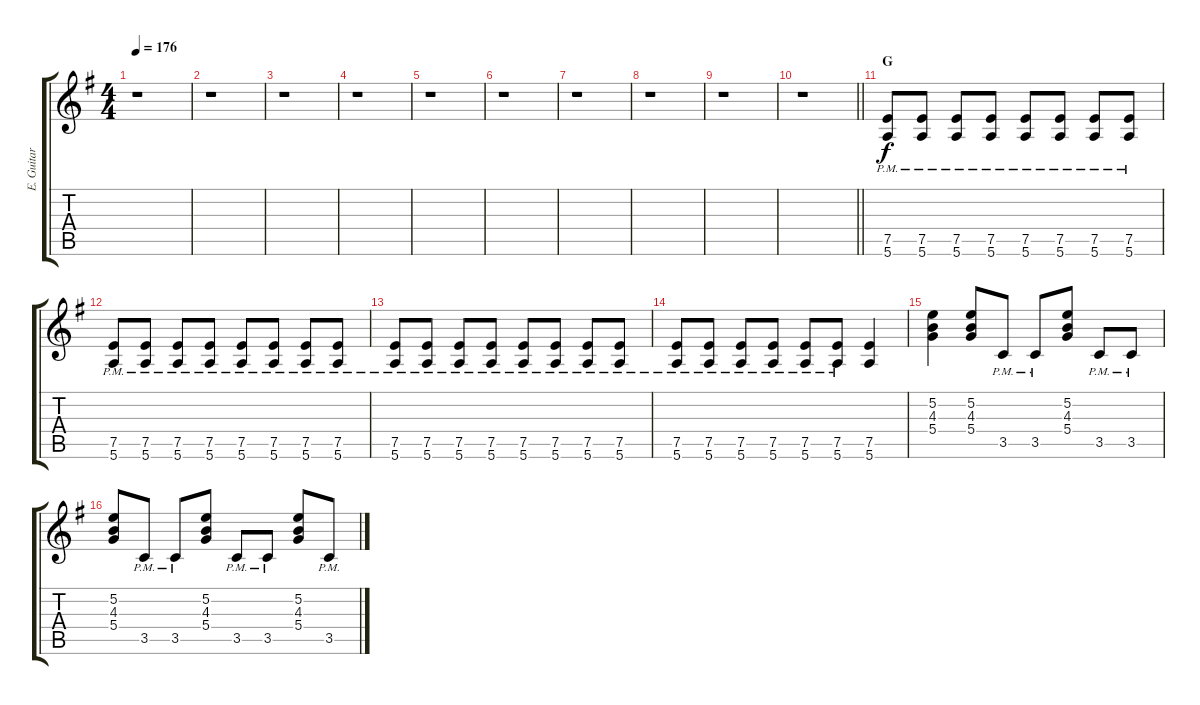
\track ("E. Guitar II" "E. Guitar ") {instrument electricguitarclean}
\staff {score tabs}
\tuning (E4 B3 G3 D3 A2 E2) {hide}
\ts (4 4)
\tempo 176
\clef g2
\ks g
r.1{dy f} |
r.1 |
r.1 |
r.1 |
r.1 |
r.1 |
r.1 |
r.1 |
r.1 |
\barLineRight lightlight
r.1 |
\section ("" "G")
(7.5{pm} 5.6{pm}).8 (7.5{pm} 5.6{pm}).8 (7.5{pm} 5.6{pm}).8 (7.5{pm} 5.6{pm}).8 (7.5{pm} 5.6{pm}).8 (7.5{pm} 5.6{pm}).8 (7.5{pm} 5.6{pm}).8 (7.5{pm} 5.6{pm}).8 |
(7.5{pm} 5.6{pm}).8 (7.5{pm} 5.6{pm}).8 (7.5{pm} 5.6{pm}).8 (7.5{pm} 5.6{pm}).8 (7.5{pm} 5.6{pm}).8 (7.5{pm} 5.6{pm}).8 (7.5{pm} 5.6{pm}).8 (7.5{pm} 5.6{pm}).8 |
(7.5{pm} 5.6{pm}).8 (7.5{pm} 5.6{pm}).8 (7.5{pm} 5.6{pm}).8 (7.5{pm} 5.6{pm}).8 (7.5{pm} 5.6{pm}).8 (7.5{pm} 5.6{pm}).8 (7.5{pm} 5.6{pm}).8 (7.5{pm} 5.6{pm}).8 |
(7.5{pm} 5.6{pm}).8 (7.5{pm} 5.6{pm}).8 (7.5{pm} 5.6{pm}).8 (7.5{pm} 5.6{pm}).8 (7.5{pm} 5.6{pm}).8 (7.5{pm} 5.6{pm}).8 (7.5 5.6).4 |
(5.2 4.3 5.4).4 (5.2 4.3 5.4).8 3.5{pm}.8 3.5{pm}.8 (5.2 4.3 5.4).8 3.5{pm}.8 3.5{pm}.8 |
(5.2 4.3 5.4).8 3.5{pm}.8 3.5{pm}.8 (5.2 4.3 5.4).8 3.5{pm}.8 3.5{pm}.8 (5.2 4.3 5.4).8 3.5{pm}.8
